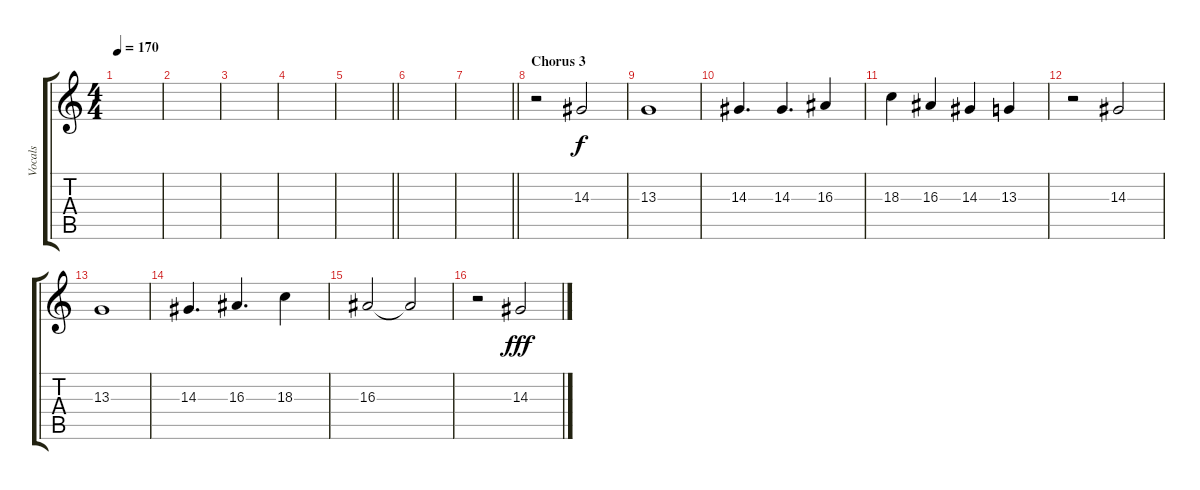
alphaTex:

\track ("Vocals" "Vocals") {instrument lead1square}
\staff {score tabs}
\tuning (Eb4 Bb3 Gb3 Db3 Ab2 Eb2) {hide}
\ts (4 4)
\tempo 170
\clef g2
\ks c
|
|
|
|
\barLineRight lightlight
|
|
\barLineRight lightlight
|
\section ("" "Chorus 3")
r.2 14.3.2 |
13.3.1 |
14.3.4{d} 14.3.4{d} 16.3.4 |
18.3.4 16.3.4 14.3.4 13.3.4 |
r.2 14.3.2 |
13.3.1 |
14.3.4{d} 16.3.4{d} 18.3.4 |
16.3.2 16.3{t}.2{dy f} |
r.2 14.3.2{dy fff}
